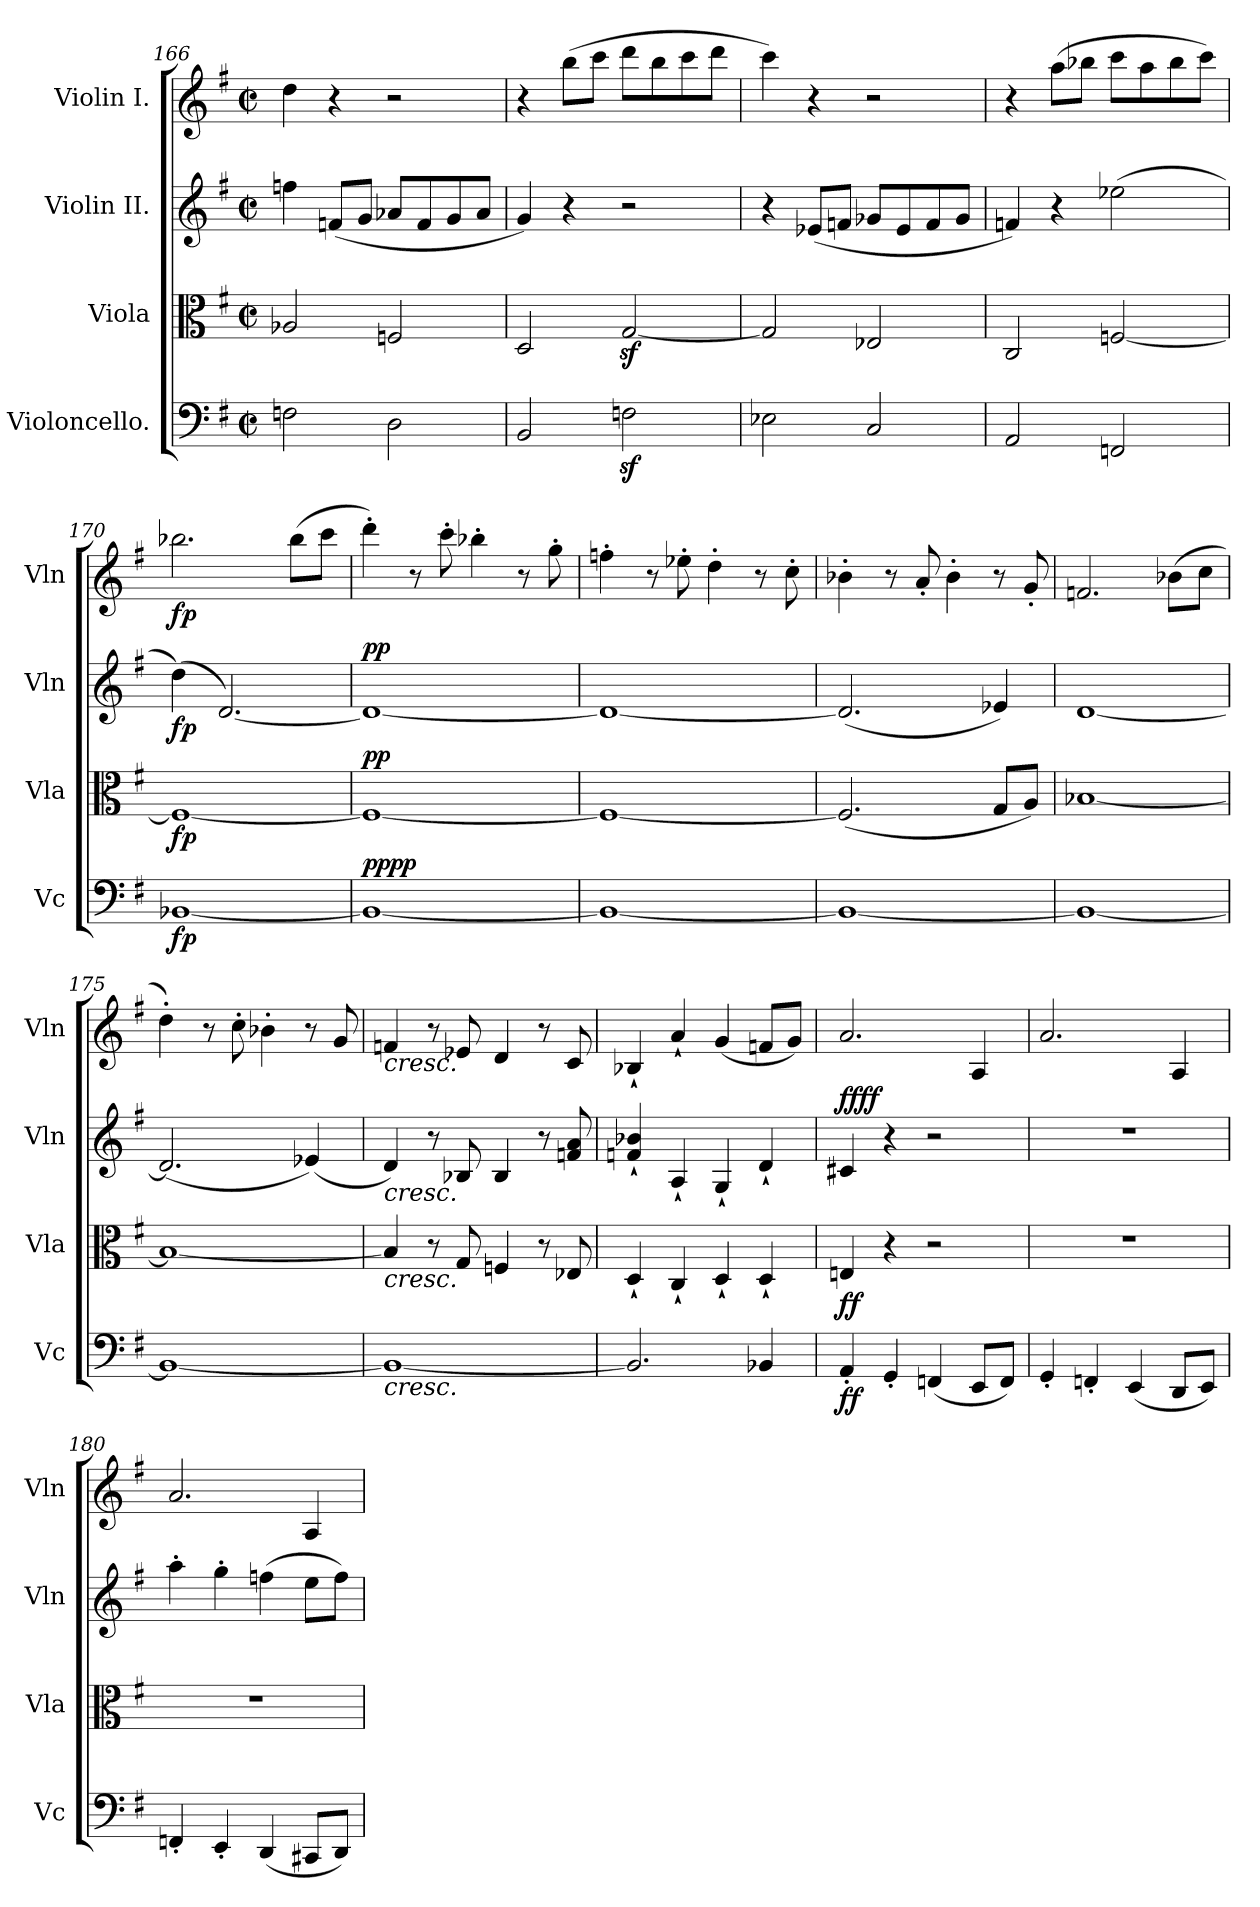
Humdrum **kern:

**kern	**dynam	**kern	**dynam	**kern	**dynam	**kern	**dynam
*part4	*part4	*part3	*part3	*part2	*part2	*part1	*part1
*staff4	*staff4	*staff3	*staff3	*staff2	*staff2	*staff1	*staff1
*I"Violoncello.	*	*I"Viola	*	*I"Violin II.	*	*I"Violin I.	*
*I'Vc	*	*I'Vla	*	*I'Vln	*	*I'Vln	*
*clefF4	*	*clefC3	*	*clefG2	*	*clefG2	*
*k[f#]	*	*k[f#]	*	*k[f#]	*	*k[f#]	*
*M2/2	*	*M2/2	*	*M2/2	*	*M2/2	*
*met(c|)	*	*met(c|)	*	*met(c|)	*	*met(c|)	*
=166	=166	=166	=166	=166	=166	=166	=166
2Fn	.	2A-X	.	4ffn	.	4dd	.
.	.	.	.	(8fnL	.	4r	.
.	.	.	.	8gJ	.	.	.
2D	.	2Fn	.	8a-XL	.	2r	.
.	.	.	.	8f	.	.	.
.	.	.	.	8g	.	.	.
.	.	.	.	8a-J	.	.	.
=167	=167	=167	=167	=167	=167	=167	=167
2BB	.	2D	.	4g)	.	4r	.
.	.	.	.	4r	.	(8bbL	.
.	.	.	.	.	.	8cccJ	.
2Fnz	.	[2Gz	.	2r	.	8dddL	.
.	.	.	.	.	.	8bb	.
.	.	.	.	.	.	8ccc	.
.	.	.	.	.	.	8dddJ	.
=168	=168	=168	=168	=168	=168	=168	=168
2E-X	.	2G]	.	4r	.	4ccc)	.
.	.	.	.	(8e-XL	.	4r	.
.	.	.	.	8fnJ	.	.	.
2C	.	2E-X	.	8g-XL	.	2r	.
.	.	.	.	8e-	.	.	.
.	.	.	.	8f	.	.	.
.	.	.	.	8g-J	.	.	.
=169	=169	=169	=169	=169	=169	=169	=169
2AA	.	2C	.	4fn)	.	4r	.
.	.	.	.	4r	.	(8aaL	.
.	.	.	.	.	.	8bb-XJ	.
2FFn	.	[2Fn	.	(2ee-X	.	8cccL	.
.	.	.	.	.	.	8aa	.
.	.	.	.	.	.	8bb-	.
.	.	.	.	.	.	8cccJ)	.
=170	=170	=170	=170	=170	=170	=170	=170
[1BB-X	fp	1F_	fp	(4dd)	fp	2.bb-X	fp
.	.	.	.	[2.d)	.	.	.
.	.	.	.	.	.	(8bb-L	.
.	.	.	.	.	.	8cccJ	.
=171	=171	=171	=171	=171	=171	=171	=171
!	!LO:DY:a	!	!LO:DY:a	!	!LO:DY:a	!	!
1BB-_	pppp	1F_	pp	1d_	pp	4ddd')	.
.	.	.	.	.	.	8r	.
.	.	.	.	.	.	8ccc'	.
.	.	.	.	.	.	4bb-X'	.
.	.	.	.	.	.	8r	.
.	.	.	.	.	.	8gg'	.
=172	=172	=172	=172	=172	=172	=172	=172
1BB-_	.	1F_	.	1d_	.	4ffn'	.
.	.	.	.	.	.	8r	.
.	.	.	.	.	.	8ee-X'	.
.	.	.	.	.	.	4dd'	.
.	.	.	.	.	.	8r	.
.	.	.	.	.	.	8cc'	.
=173	=173	=173	=173	=173	=173	=173	=173
1BB-_	.	(2.F]	.	(2.d]	.	4b-X'	.
.	.	.	.	.	.	8r	.
.	.	.	.	.	.	8a'	.
.	.	.	.	.	.	4b-'	.
.	.	8GL	.	4e-X)	.	8r	.
.	.	8AJ)	.	.	.	8g'	.
=174	=174	=174	=174	=174	=174	=174	=174
1BB-_	.	[1B-X	.	[1d	.	2.fn	.
.	.	.	.	.	.	(8b-XL	.
.	.	.	.	.	.	8ccJ	.
=175	=175	=175	=175	=175	=175	=175	=175
1BB-_	.	1B-_	.	(2.d]	.	4dd')	.
.	.	.	.	.	.	8r	.
.	.	.	.	.	.	8cc'	.
.	.	.	.	.	.	4b-X'	.
.	.	.	.	(4e-X)	.	8r	.
.	.	.	.	.	.	8g	.
=176	=176	=176	=176	=176	=176	=176	=176
!	!	!	!	!	!	!LO:TX:b:i:t=cresc.	!
!	!	!	!	!LO:TX:b:i:t=cresc.	!	!	!
!	!	!LO:TX:b:i:t=cresc.	!	!	!	!	!
!LO:TX:b:i:t=cresc.	!	!	!	!	!	!	!
1BB-_	.	4B-]	.	4d)	.	4fn	.
.	.	8r	.	8r	.	8r	.
.	.	8G	.	8B-X	.	8e-X	.
.	.	4Fn	.	4B-	.	4d	.
.	.	8r	.	8r	.	8r	.
.	.	8E-X	.	8fn 8a	.	8c	.
=177	=177	=177	=177	=177	=177	=177	=177
2.BB-]	.	4D`	.	4fn` 4b-X`	.	4B-X`	.
.	.	4C`	.	4A`	.	4a`	.
.	.	4D`	.	4G`	.	(4g	.
4BB-X	.	4D`	.	4d`	.	8fnL	.
.	.	.	.	.	.	8gJ)	.
=178	=178	=178	=178	=178	=178	=178	=178
!	!	!	!	!	!LO:DY:a	!	!
4AA'	ff	4En	ff	4c#X	ffff	2.a	.
4GG'	.	4r	.	4r	.	.	.
(4FFn	.	2r	.	2r	.	.	.
8EEL	.	.	.	.	.	4A	.
8FFJ)	.	.	.	.	.	.	.
=179	=179	=179	=179	=179	=179	=179	=179
4GG'	.	1r	.	1r	.	2.a	.
4FFn'	.	.	.	.	.	.	.
(4EE	.	.	.	.	.	.	.
8DDL	.	.	.	.	.	4A	.
8EEJ)	.	.	.	.	.	.	.
=180	=180	=180	=180	=180	=180	=180	=180
4FFn'	.	1r	.	4aa'	.	2.a	.
4EE'	.	.	.	4gg'	.	.	.
(4DD	.	.	.	(4ffn	.	.	.
8CC#XL	.	.	.	8eeL	.	4A	.
8DDJ)	.	.	.	8ffJ)	.	.	.
=	=	=	=	=	=	=	=
*-	*-	*-	*-	*-	*-	*-	*-
